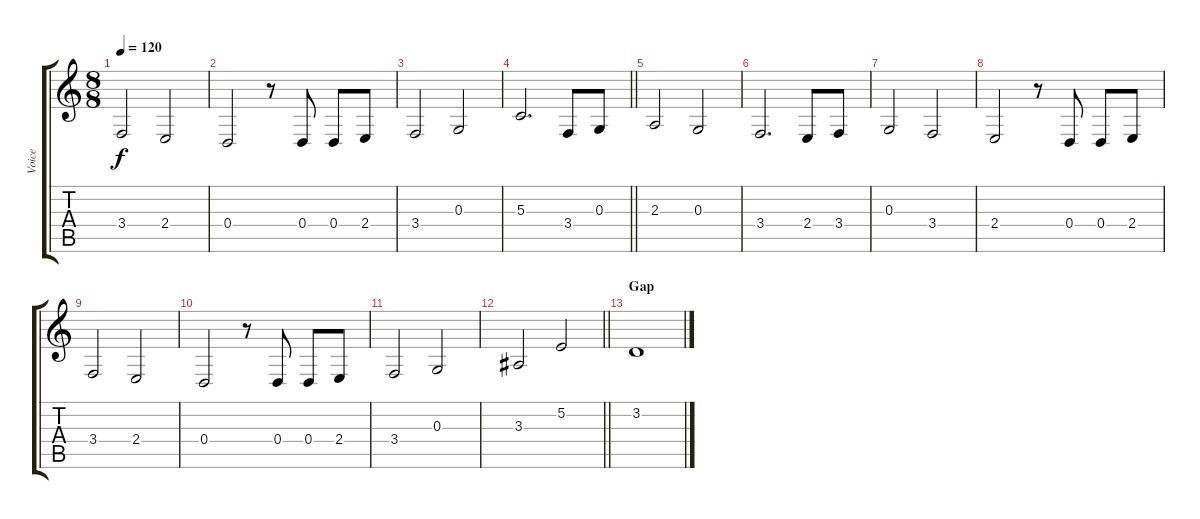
\track ("Voice" "Voice") {instrument violin}
\staff {score tabs}
\tuning (E4 B3 G3 D3 A2 E2) {hide}
\ts (8 8)
\tempo 120
\clef g2
\ks c
3.4.2{dy f} 2.4.2 |
0.4.2 r.8 0.4.8 0.4.8 2.4.8 |
3.4.2 0.3.2 |
\barLineRight lightlight
5.3.2{d} 3.4.8 0.3.8 |
2.3.2 0.3.2 |
3.4.2{d} 2.4.8 3.4.8 |
0.3.2 3.4.2 |
2.4.2 r.8 0.4.8 0.4.8 2.4.8 |
3.4.2 2.4.2 |
0.4.2 r.8 0.4.8 0.4.8 2.4.8 |
3.4.2 0.3.2 |
\barLineRight lightlight
3.3.2 5.2.2 |
\section ("" "Gap")
3.2.1
